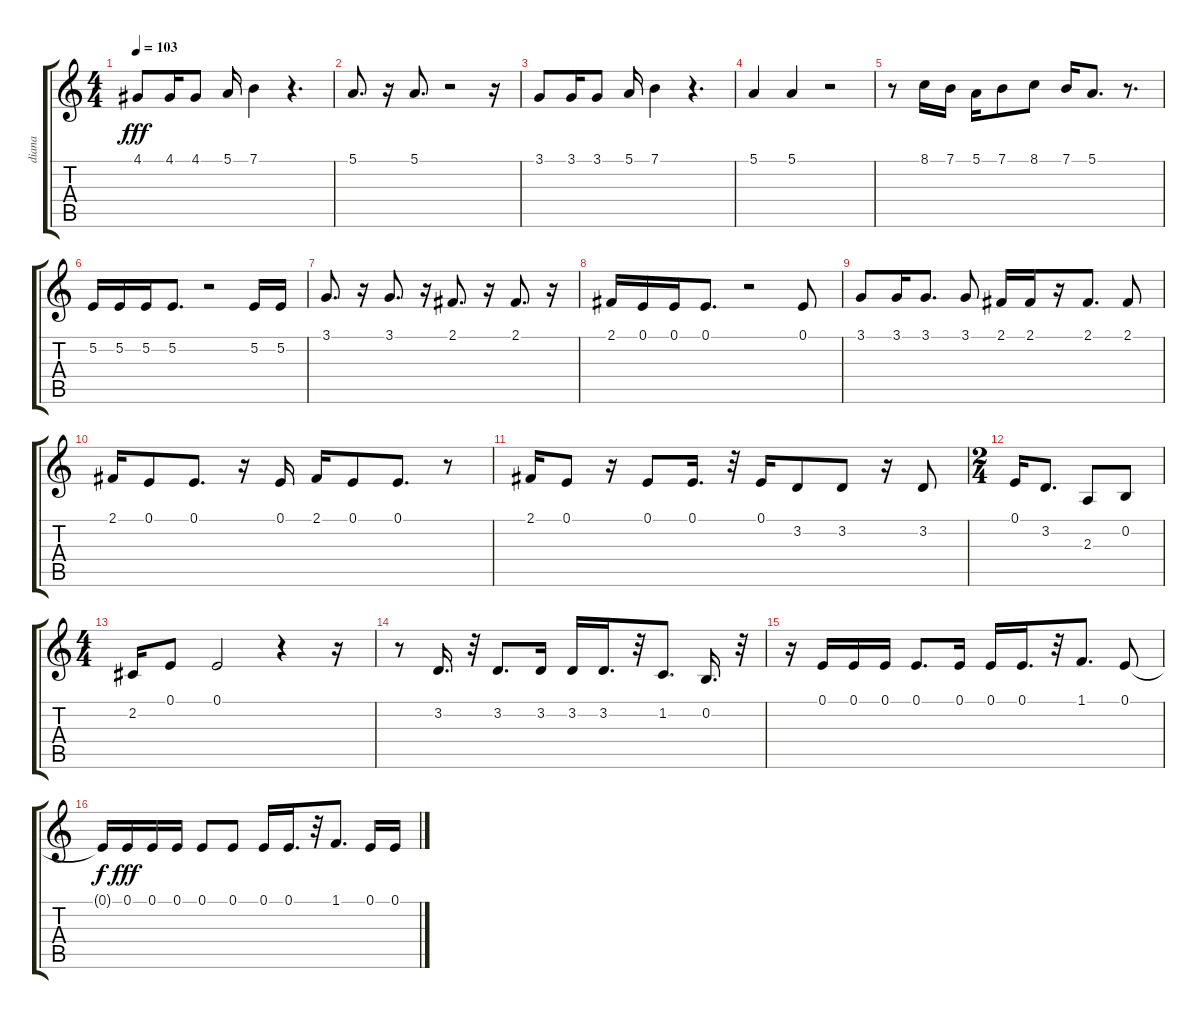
\track ("diana" "diana") {instrument flute}
\staff {score tabs}
\tuning (E4 B3 G3 D3 A2 E2) {hide}
\ts (4 4)
\tempo 103
\clef g2
\ks c
4.1.8{dy fff} 4.1.16 4.1.8 5.1.16 7.1.4 r.4{d} |
5.1.8{d} r.16 5.1.8{d} r.2 r.16 |
3.1.8 3.1.16 3.1.8 5.1.16 7.1.4 r.4{d} |
5.1.4 5.1.4 r.2 |
r.8 8.1.16 7.1.16 5.1.16 7.1.8 8.1.8 7.1.16 5.1.8{d} r.8{d} |
5.2.16 5.2.16 5.2.16 5.2.8{d} r.2 5.2.16 5.2.16 |
3.1.8{d} r.16 3.1.8{d} r.16 2.1.8{d} r.16 2.1.8{d} r.16 |
2.1.16 0.1.16 0.1.16 0.1.8{d} r.2 0.1.8 |
3.1.8 3.1.16 3.1.8{d} 3.1.8 2.1.16 2.1.16 r.16 2.1.8{d} 2.1.8 |
2.1.16 0.1.8 0.1.8{d} r.16 0.1.16 2.1.16 0.1.8 0.1.8{d} r.8 |
2.1.16 0.1.8 r.16 0.1.8 0.1.16{d} r.32 0.1.16 3.2.8 3.2.8 r.16 3.2.8 |
\ts (2 4)
0.1.16 3.2.8{d} 2.3.8 0.2.8 |
\ts (4 4)
2.2.16 0.1.8 0.1.2 r.4 r.16 |
r.8 3.2.16{d} r.32 3.2.8{d} 3.2.16 3.2.16 3.2.16{d} r.32 1.2.8{d} 0.2.16{d} r.32 |
r.16 0.1.16 0.1.16 0.1.16 0.1.8{d} 0.1.16 0.1.16 0.1.16{d} r.32 1.1.8{d} 0.1.8 |
0.1{t}.16{dy f} 0.1.16{dy fff} 0.1.16 0.1.16 0.1.8 0.1.8 0.1.16 0.1.16{d} r.32 1.1.8{d} 0.1.16 0.1.16
